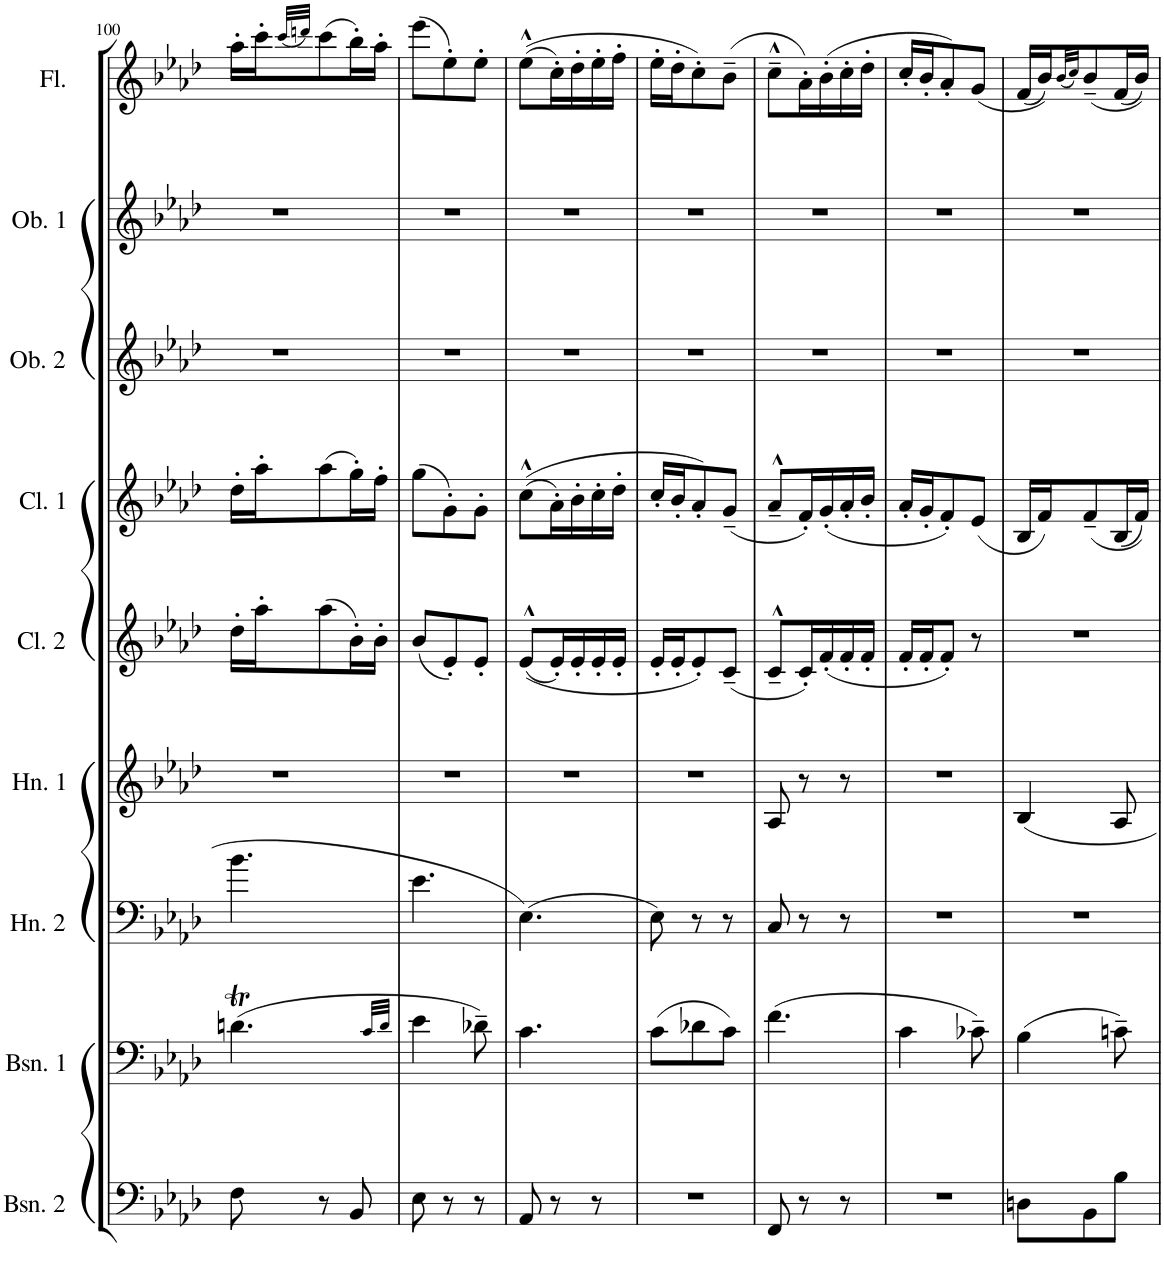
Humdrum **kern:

**kern	**kern	**kern	**kern	**kern	**kern	**kern	**kern	**kern
*part9	*part8	*part7	*part6	*part5	*part4	*part3	*part2	*part1
*staff9	*staff8	*staff7	*staff6	*staff5	*staff4	*staff3	*staff2	*staff1
*I"Bassoon 2	*I"Bassoon 1	*I"Horn in F	*I"Horn 1 in F	*I"Bb Clarinet	*I"Bb Clarinet 1	*I"Oboe 2	*I"Oboe 1	*I"Flute
*I'Bsn. 2	*I'Bsn. 1	*I'Hn. 2	*I'Hn. 1	*I'Cl. 2	*I'Cl. 1	*I'Ob. 2	*I'Ob. 1	*I'Fl.
!!LO:PB:g=z
*clefF4	*clefF4	*clefF4	*clefG2	*clefG2	*clefG2	*clefG2	*clefG2	*clefG2
*	*	*ITrd4c7	*ITrd4c7	*ITrd1c2	*ITrd1c2	*	*	*
*k[b-e-a-d-]	*k[b-e-a-d-]	*k[b-e-a-d-]	*k[b-e-a-d-]	*k[b-e-a-d-]	*k[b-e-a-d-]	*k[b-e-a-d-]	*k[b-e-a-d-]	*k[b-e-a-d-]
*M3/8	*M3/8	*M3/8	*M3/8	*M3/8	*M3/8	*M3/8	*M3/8	*M3/8
=100	=100	=100	=100	=100	=100	=100	=100	=100
8F\	(4.dnt\	4.b-\	4.r	16dd-'\LL	16dd-'\LL	4.r	4.r	16aa-'\LL
.	.	.	.	16aa-'\J	16aa-'\J	.	.	16ccc'\J
.	.	.	.	.	.	.	.	(32qccc/LLL
.	.	.	.	.	.	.	.	32qdddn/JJJ)
8r	.	.	.	(8aa-\	(8aa-\	.	.	(8ccc\
8BB-/	.	.	.	16b-'\L)	16gg'\L)	.	.	16bb-'\L)
.	.	.	.	16b-'\JJ	16ff'\JJ	.	.	16aa-'\JJ
.	32qc/LLL	.	.	.	.	.	.	.
.	32qd/JJJ	.	.	.	.	.	.	.
=101	=101	=101	=101	=101	=101	=101	=101	=101
8E-\	4e-\	4.e-\	4.r	(8b-/L	(8gg\L	4.r	4.r	(8eee-\L
8r	.	.	.	8e-'/)	8g'\)	.	.	8ee-'\)
8r	8d-X~\)	.	.	8e-'/J	8g'\J	.	.	8ee-'\J
=102	=102	=102	=102	=102	=102	=102	=102	=102
8AA-/	4.c\	(4.E-\	4.r	((8e-^^/L	((8cc^^\L	4.r	4.r	((8ee-^^\L
8r	.	.	.	16e-'/L)	16a-'\L)	.	.	16cc'\L)
.	.	.	.	16e-'/	16b-'\	.	.	16dd-'\
8r	.	.	.	16e-'/	16cc'\	.	.	16ee-'\
.	.	.	.	16e-'/JJ	16dd-'\JJ	.	.	16ff'\JJ
=103	=103	=103	=103	=103	=103	=103	=103	=103
4.r	(8c\L	8E-\)	4.r	16e-'/LL	16cc'/LL	4.r	4.r	16ee-'\LL
.	.	.	.	16e-'/J	16b-'/J	.	.	16dd-'\J
.	8d-X\	8r	.	8e-'/)	8a-'/)	.	.	8cc'\)
.	8c\J)	8r	.	(8c~/J	(8g~/J	.	.	(8b-~\J
=104	=104	=104	=104	=104	=104	=104	=104	=104
8FF/	(4.f\	8C/	8A-/	8c~^^/L	8a-~^^/L	4.r	4.r	8cc~^^\L
8r	.	8r	8r	16c'/L)	16f'/L)	.	.	16a-'\L)
.	.	.	.	(16f'/	(16g'/	.	.	(16b-'\
8r	.	8r	8r	16f'/	16a-'/	.	.	16cc'\
.	.	.	.	16f'/JJ	16b-'/JJ	.	.	16dd-'\JJ
=105	=105	=105	=105	=105	=105	=105	=105	=105
4.r	4c\	4.r	4.r	16f'/LL	16a-'/LL	4.r	4.r	16cc'/LL
.	.	.	.	16f'/J	16g'/J	.	.	16b-'/J
.	.	.	.	8f'/J)	8f'/)	.	.	8a-'/)
.	8c-X~\)	.	.	8r	(8e-/J	.	.	(8g/J
=106	=106	=106	=106	=106	=106	=106	=106	=106
8Dn\L	(4B-\	4.r	4B-/	4.r	16B-/LL	4.r	4.r	(16f/LL
.	.	.	.	.	16f/J)	.	.	16b-/J))
.	.	.	.	.	.	.	.	(32qb-/LLL
.	.	.	.	.	.	.	.	32qcc/JJJ)
8BB-\	.	.	.	.	(8f~/	.	.	(8b-~/
8B-\J	8cn~\)	.	8A-/	.	(16B-/L	.	.	(16f/L
.	.	.	.	.	16f/JJ))	.	.	16b-/JJ))
=	=	=	=	=	=	=	=	=
*-	*-	*-	*-	*-	*-	*-	*-	*-
